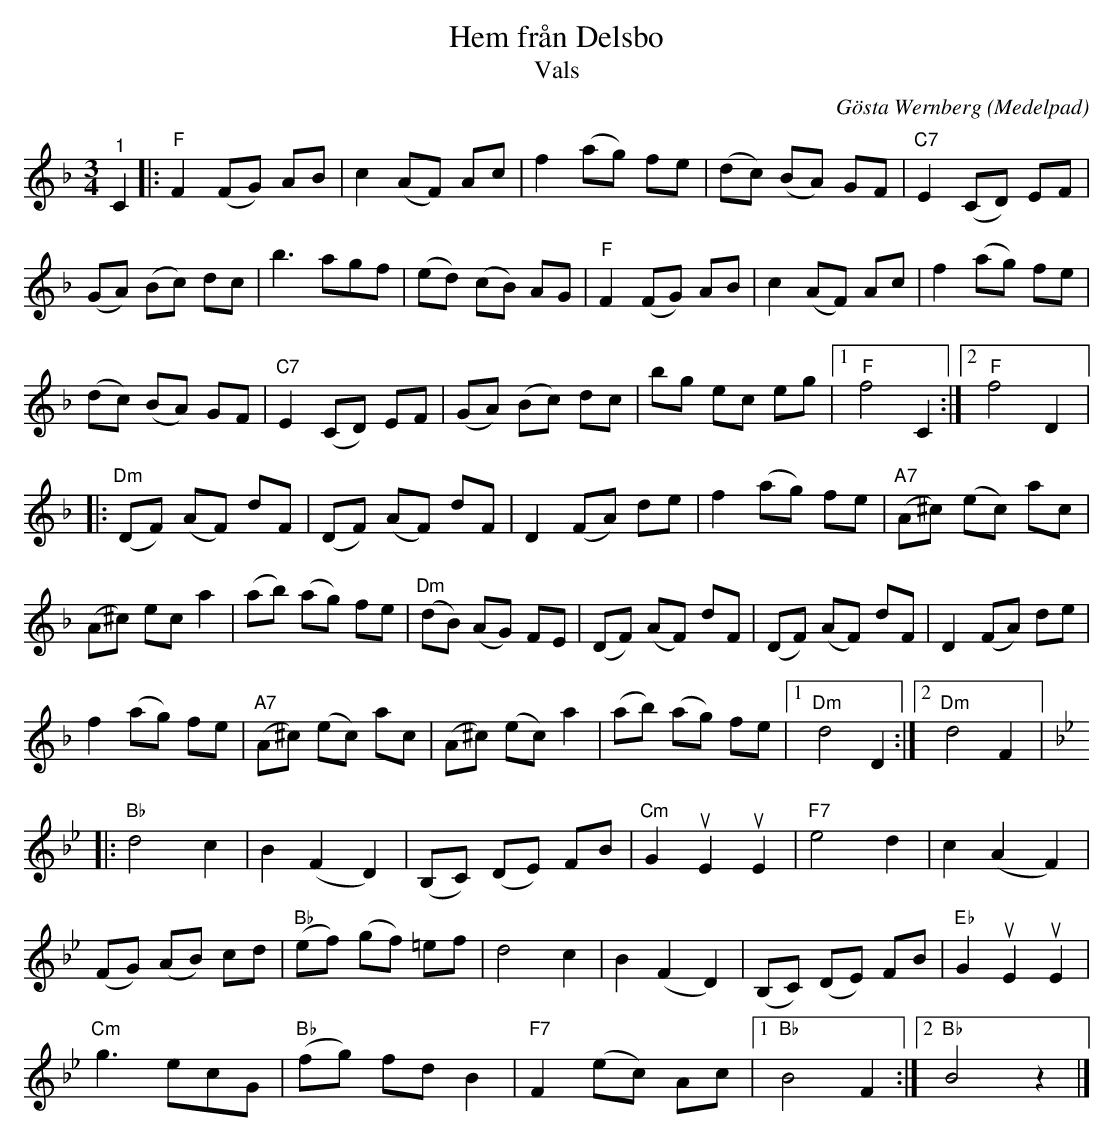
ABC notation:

X:1
T:Hem från Delsbo
T:Vals
C:Gösta Wernberg
O:Medelpad
L:1/8
M:3/4
K:F
V:1
"^1" C2 |: "F" F2 (FG) AB | c2 (AF) Ac | f2 (ag) fe | (dc) (BA) GF |"C7" E2 (CD) EF |
(GA) (Bc) dc | b3 agf | (ed) (cB) AG | "F" F2 (FG) AB | c2 (AF) Ac | f2 (ag) fe |
(dc) (BA) GF | "C7" E2 (CD) EF | (GA) (Bc) dc | bg ec eg |1 "F" f4 C2 :|2 "F" f4 D2 |:
"Dm" (DF) (AF) dF | (DF) (AF) dF | D2 (FA) de | f2 (ag) fe | "A7" (A^c) (ec) ac |
(A^c) ec a2 | (ab) (ag) fe |"Dm" (dB) (AG) FE | (DF) (AF) dF | (DF) (AF) dF | D2 (FA) de |
f2 (ag) fe | "A7" (A^c) (ec) ac | (A^c) (ec) a2 | (ab) (ag) fe |1 "Dm" d4 D2 :|2 "Dm" d4 F2 |:
[K:Bb]"Bb" d4 c2 | B2 (F2 D2) | (B,C) (DE) FB |"Cm" G2u E2u E2 |"F7" e4 d2 | c2 (A2 F2) |
(FG) (AB) cd | "Bb" (ef) (gf) =ef | d4 c2 | B2 (F2 D2) | (B,C) (DE) FB | "Eb" G2u E2u E2 |
"Cm" g3 ecG | "Bb" (fg) fd B2 |"F7" F2 (ec) Ac |1"Bb" B4 F2 :|2 "Bb" B4 z2 |]
